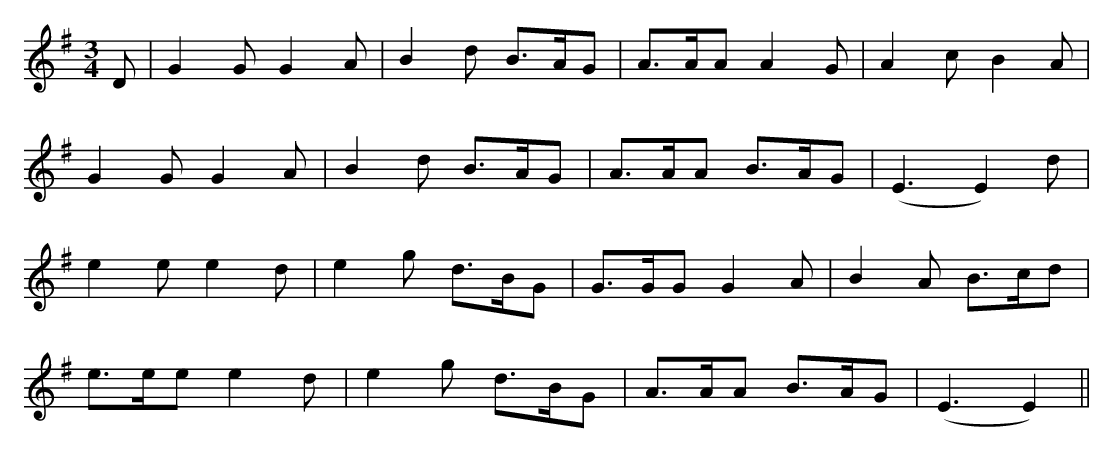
X:1
M:3/4
K:Emin
D|G2 G G2A|B2 d B>AG|A>AA A2 G|A2 c B2 A|
G2 G G2 A|B2 d B>AG|A>AA B>AG|(E3E2) d|
e2 e e2 d|e2 g d>BG|G>GG G2 A|B2 A B>cd|
e>ee e2 d|e2 g d>BG|A>AA B>AG|(E3E2)||
